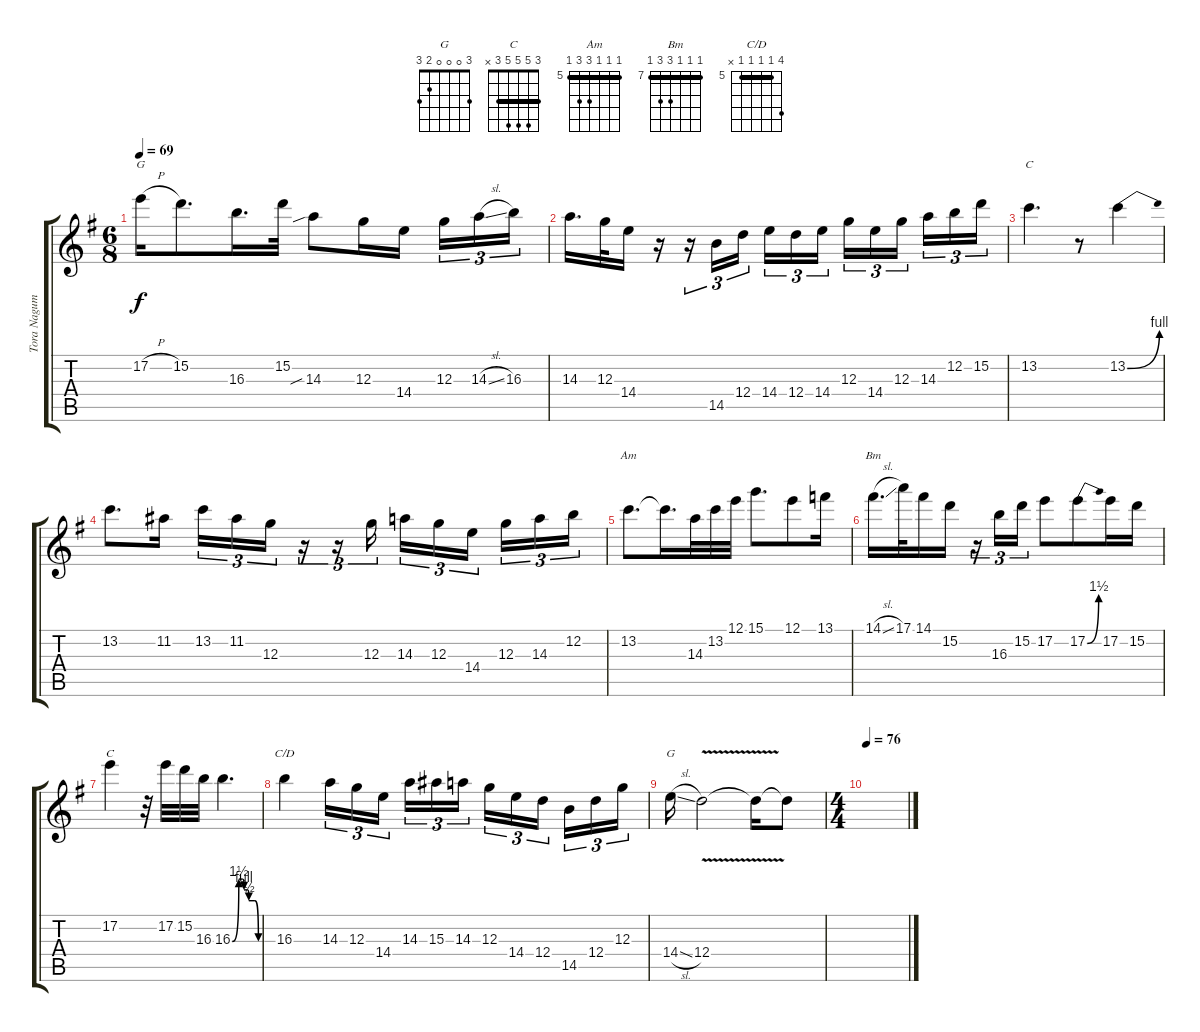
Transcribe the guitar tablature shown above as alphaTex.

\track ("Tora Nagum" "Tora Nagum") {instrument electricguitarjazz}
\staff {score tabs}
\tuning (E4 B3 G3 D3 A2 E2) {hide}
\chord ("G" 3 3 4 5 5 3) {barre 0}
\chord ("C" 3 5 5 5 3 x) {barre 0}
\chord ("Am" 5 5 5 7 7 5) {firstfret 5 barre 5}
\chord ("Bm" 7 7 7 9 9 7) {firstfret 7 barre 7}
\chord ("C" 3 5 5 5 3 x) {barre 3}
\chord ("C/D" 8 5 5 5 5 x) {firstfret 5 barre 5}
\chord ("G" 3 0 0 0 2 3)
\ts (6 8)
\tempo 69
\clef g2
\ks g
17.2{h}.16{ch "G" dy f} 15.2.8{d} 16.3.16{d} 15.2.32 14.3{sib}.8 12.3.16 14.4.16{beam splitsecondary} 12.3.16{tu (3 2)} 14.3{sl}.16{tu (3 2)} 16.3.16{tu (3 2)} |
14.3.16{d} 12.3.32 14.4.16 r.16 r.16{tu (3 2)} 14.5.16{tu (3 2)} 12.4.16{tu (3 2)} 14.4.16{tu (3 2)} 12.4.16{tu (3 2)} 14.4.16{tu (3 2) beam splitsecondary} 12.3.16{tu (3 2)} 14.4.16{tu (3 2)} 12.3.16{tu (3 2) beam splitsecondary} 14.3.16{tu (3 2)} 12.2.16{tu (3 2)} 15.2.16{tu (3 2)} |
13.2.4{d ch "C"} r.8 13.2{be (bend 0 0 60 4)}.4 |
13.2.8{d} 11.2.16{beam splitsecondary} 13.2.16{tu (3 2)} 11.2.16{tu (3 2)} 12.3.16{tu (3 2)} r.16{tu (3 2)} r.16{tu (3 2)} 12.3.16{tu (3 2) beam splitsecondary} 14.3.16{tu (3 2)} 12.3.16{tu (3 2)} 14.4.16{tu (3 2) beam splitsecondary} 12.3.16{tu (3 2)} 14.3.16{tu (3 2)} 12.2.16{tu (3 2)} |
13.2.8{d ch "Am"} 13.2{t}.16{d} 14.3.32 13.2.32 12.1.32 15.1.8{d} 12.1.8 13.1.16 |
14.1{sl}.16{d ch "Bm"} 17.1.32 14.1.16 15.2.16 r.16{tu (3 2)} 16.3.16{tu (3 2)} 15.2.16{tu (3 2)} 17.2.8 17.2{be (bend 0 0 60 6)}.8 17.2.16 15.2.16 |
17.2.4{ch "C"} r.32 17.2.32 15.2.32 16.3.32 16.3{be (custom 0 0 15 6 24 6 27 4 35 4 38 2 52 2 60 0)}.4{d} |
16.3.4{ch "C/D"} 14.3.16{tu (3 2)} 12.3.16{tu (3 2)} 14.4.16{tu (3 2)} 14.3.16{tu (3 2)} 15.3.16{tu (3 2)} 14.3.16{tu (3 2) beam splitsecondary} 12.3.16{tu (3 2)} 14.4.16{tu (3 2)} 12.4.16{tu (3 2) beam splitsecondary} 14.5.16{tu (3 2)} 12.4.16{tu (3 2)} 12.3.16{tu (3 2)} |
14.4{sl}.16{ch "G"} 12.4{v}.2 12.4{t}.16 12.4{t}.8 |
\ts (4 4)
\tempo 76
